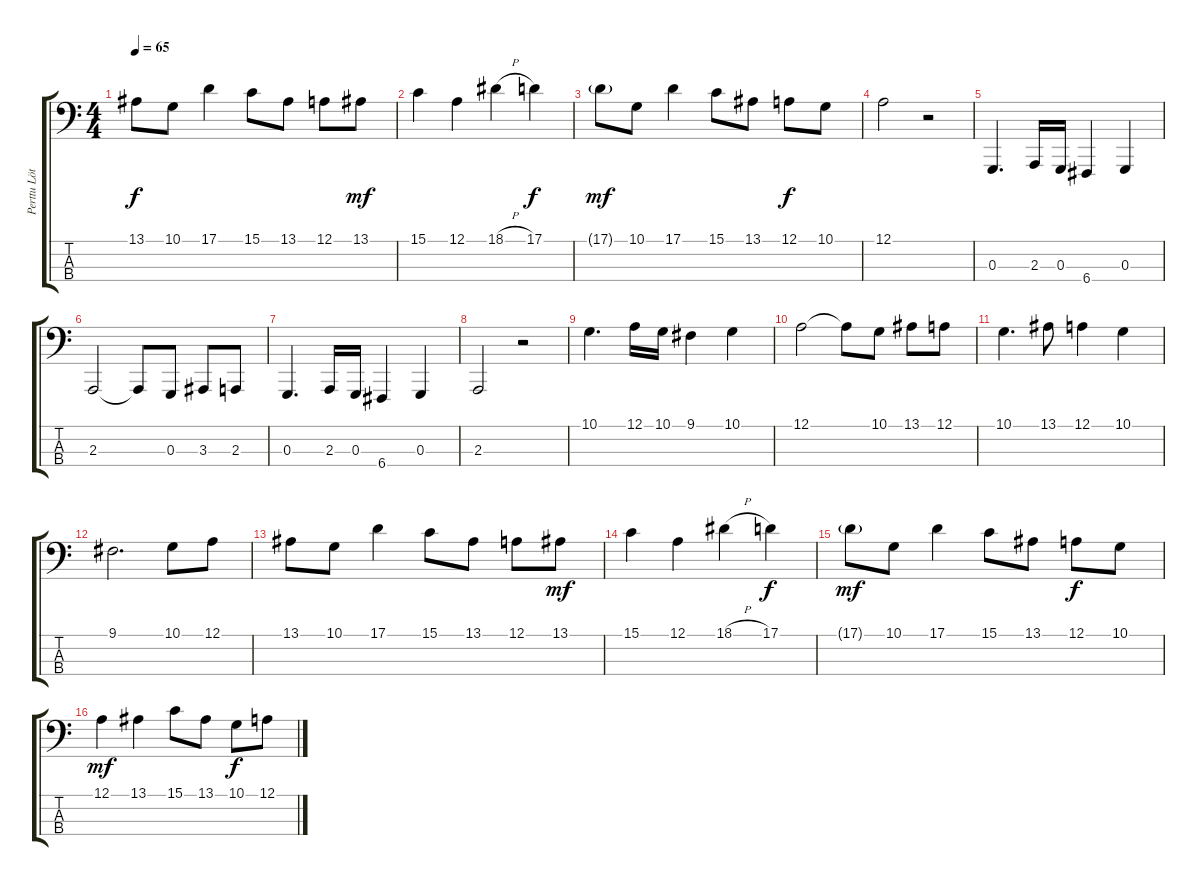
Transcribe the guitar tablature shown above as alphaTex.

\track ("Perttu Lötjönen (Violoncello)" "Perttu Löt") {instrument cello}
\staff {score tabs}
\tuning (A2 D2 G1 C1) {hide}
\ts (4 4)
\tempo 65
\clef f4
\ks c
13.1.8{dy f} 10.1.8 17.1.4 15.1.8 13.1.8 12.1.8 13.1.8{dy mf} |
15.1.4 12.1.4 18.1{h}.4 17.1.4{dy f} |
17.1{g}.8{dy mf} 10.1.8 17.1.4 15.1.8 13.1.8 12.1.8{dy f} 10.1.8 |
12.1.2 r.2 |
0.3.4{d} 2.3.16 0.3.16 6.4.4 0.3.4 |
2.3.2 2.3{t}.8 0.3.8 3.3.8 2.3.8 |
0.3.4{d} 2.3.16 0.3.16 6.4.4 0.3.4 |
2.3.2 r.2 |
10.1.4{d} 12.1.16 10.1.16 9.1.4 10.1.4 |
12.1.2 12.1{t}.8 10.1.8 13.1.8 12.1.8 |
10.1.4{d} 13.1.8 12.1.4 10.1.4 |
9.1.2{d} 10.1.8 12.1.8 |
13.1.8 10.1.8 17.1.4 15.1.8 13.1.8 12.1.8 13.1.8{dy mf} |
15.1.4 12.1.4 18.1{h}.4 17.1.4{dy f} |
17.1{g}.8{dy mf} 10.1.8 17.1.4 15.1.8 13.1.8 12.1.8{dy f} 10.1.8 |
12.1.4{dy mf} 13.1.4 15.1.8 13.1.8 10.1.8{dy f} 12.1.8
